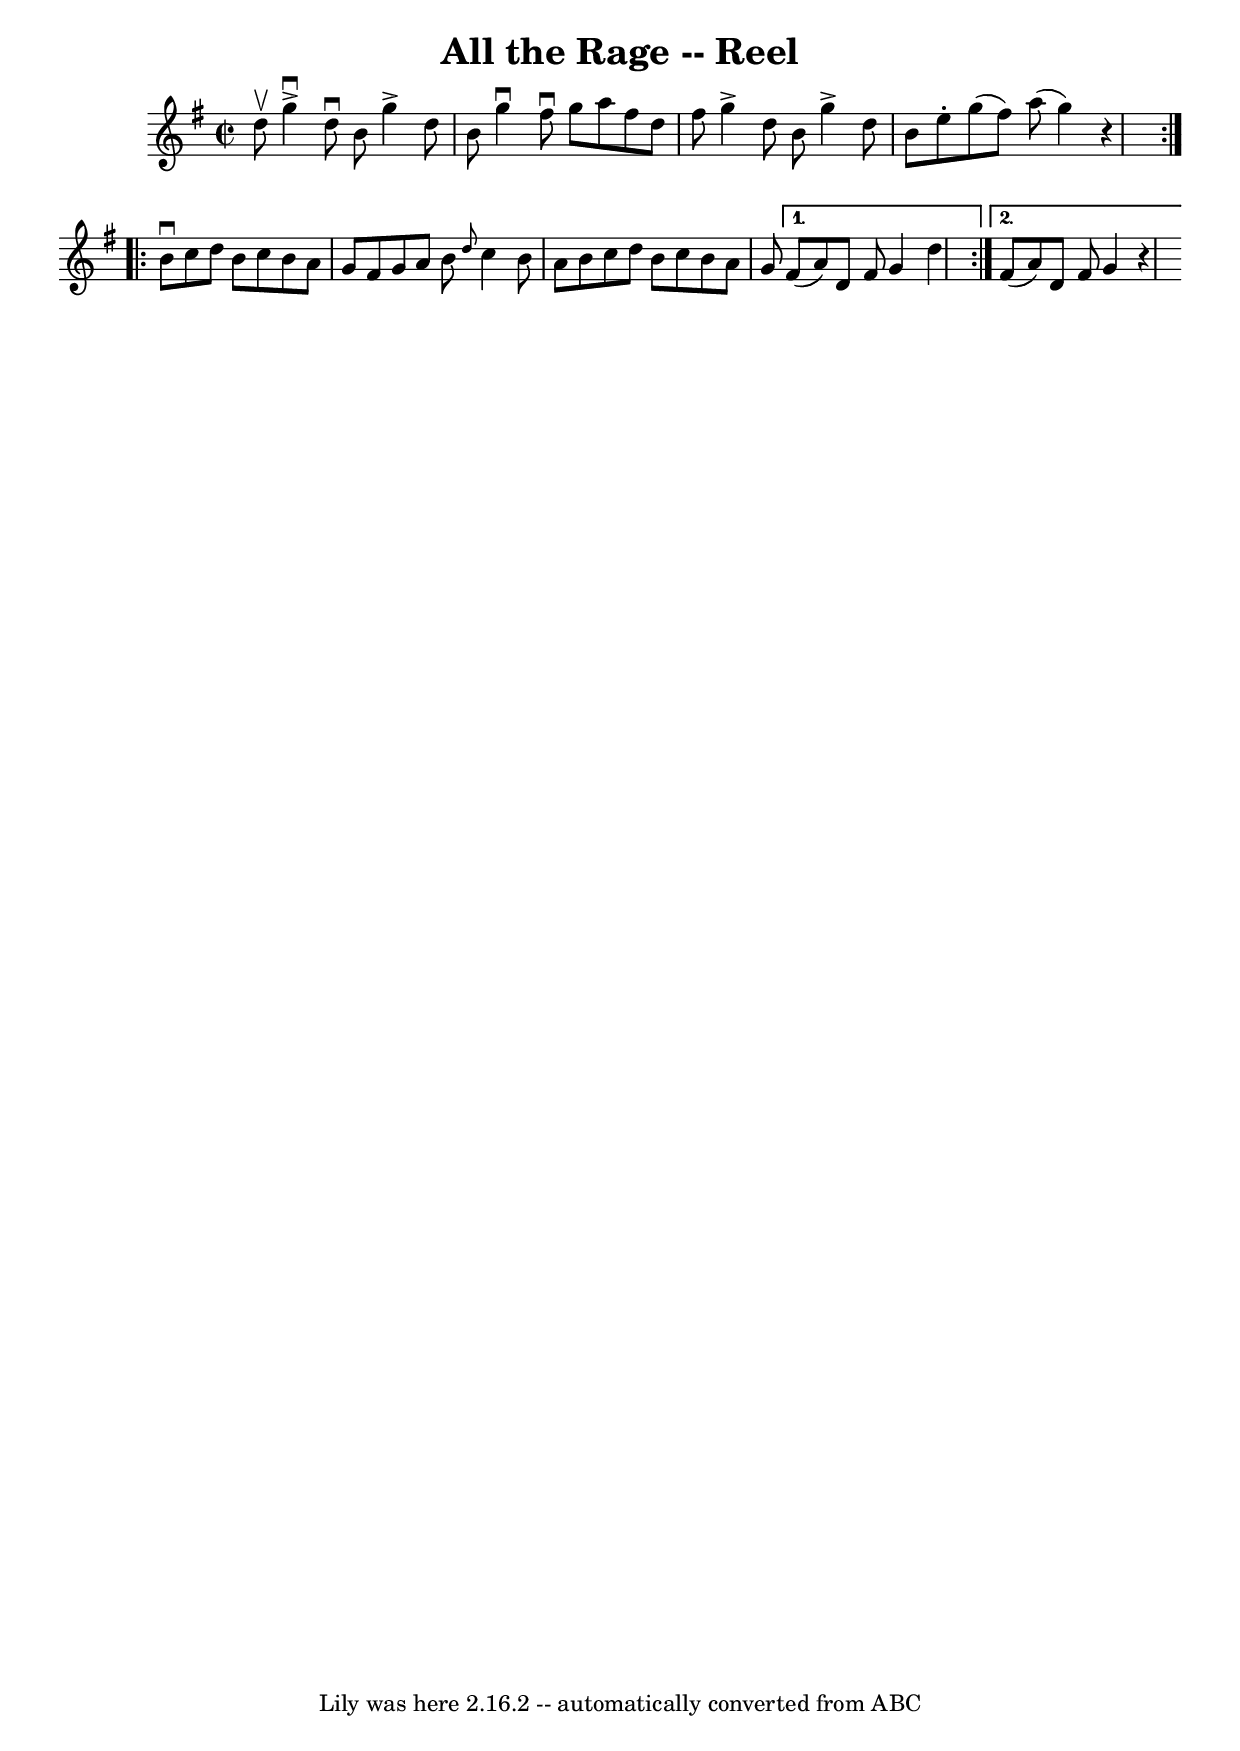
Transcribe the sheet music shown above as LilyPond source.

\version "2.16.2"
\include "Mammoth.ily"
\header {
  %% book = "Ryan's Mammoth Collection"
  crossRefNumber = "1"
  footnotes = "\\\\303"
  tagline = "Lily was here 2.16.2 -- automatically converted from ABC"
  title = "All the Rage -- Reel"

}
voicedefault =  {



  \repeat volta 2 {

    \override Staff.TimeSignature #'style = #'C
    \time 2/2 
    \key g \major     d''8^\upbow  |
    g''4^\downbow^\accent        d''8^\downbow b'8 g''4^\accent d''8 b'8     |
    g''4^\downbow fis''8^\downbow g''8 a''8 fis''8 d''8 fis''8     |
    g''4^\accent d''8 b'8 g''4^\accent d''8 b'8     |
    e''8-. g''8 (fis''8) a''8 (g''4)   r4   
  }     

  \repeat volta 2 {
    b'8^\downbow c''8 d''8 b'8 c''8 b'8 a'8        g'8     |
    fis'8 g'8 a'8 b'8  \grace { d''8  
			      } c''4         b'8 a'8     |
    b'8 c''8 d''8 b'8 c''8 b'8 a'8   
    g'8    
  } \alternative{{ fis'8 (a'8) d'8 fis'8 g'4 d''4    
 		 } { fis'8 (a'8) d'8 fis'8 g'4    r4   \bar " |."   
		   }
	       }

}

\score{
  <<

    \context Staff="default"
    {
      \voicedefault 
      
    }

  >>
  \layout {
    
  }
  \midi {
  }

}
